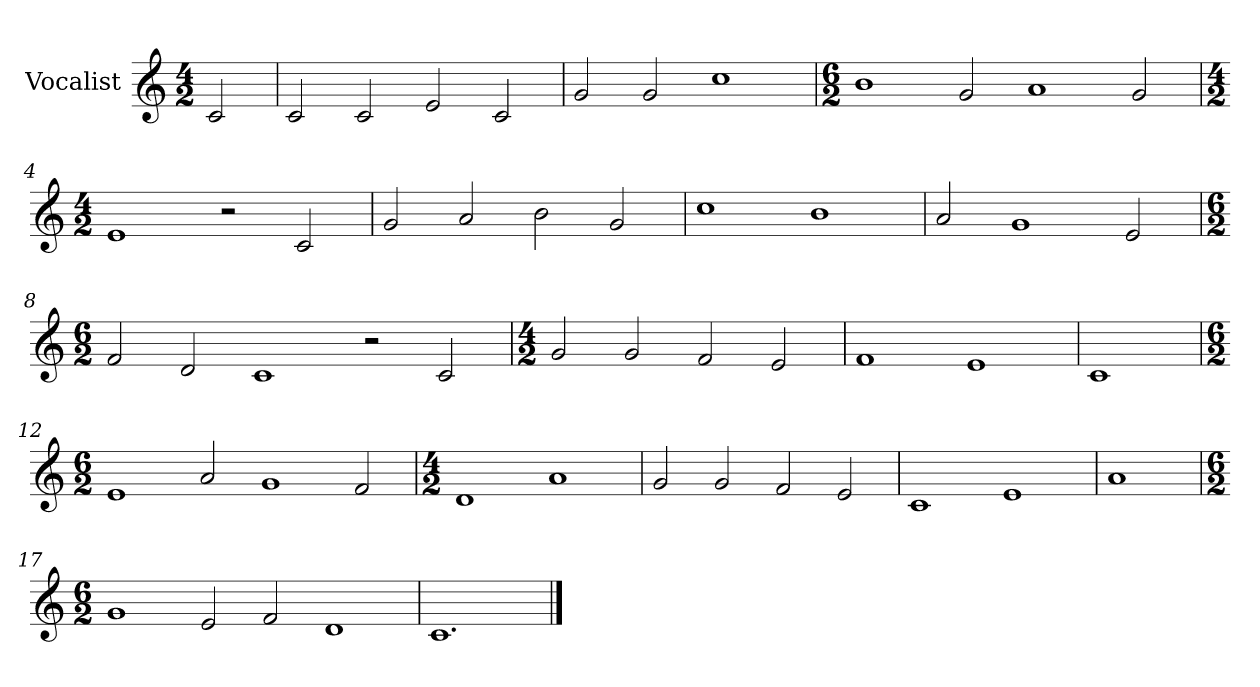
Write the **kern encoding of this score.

**kern
*part1
*staff1
*I"Vocalist
*k[]
*C:
*M4/2
=
2c
=1
2c
2c
2e
2c
=2
2g
2g
1cc
=3
*M6/2
1b
2g
1a
2g
=4
*M4/2
1e
2r
2c
=5
2g
2a
2b
2g
=6
1cc
1b
=7
2a
1g
2e
=8
*M6/2
2f
2d
1c
2r
2c
=9
*M4/2
2g
2g
2f
2e
=10
1f
1e
=11
1c
=12
*M6/2
1e
2a
1g
2f
=13
*M4/2
1d
1a
=14
2g
2g
2f
2e
=15
1c
1e
=16
1a
=17
*M6/2
1g
2e
2f
1d
=18
1.c
==
*-
